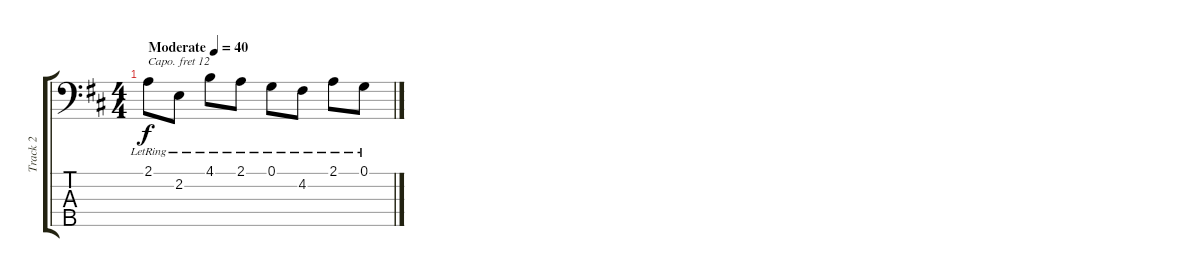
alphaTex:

\track ("Track 2" "Track 2") {instrument acousticgrandpiano}
\staff {score tabs}
\capo 12
\tuning (G2 D2 A1 E1 B0) {hide}
\ts (4 4)
\tempo (40 "Moderate")
\clef f4
\ks d
2.1{lr}.8{dy f instrument acousticgrandpiano} 2.2{lr}.8 4.1{lr}.8 2.1{lr}.8 0.1{lr}.8 4.2{lr}.8 2.1{lr}.8 0.1{lr}.8
